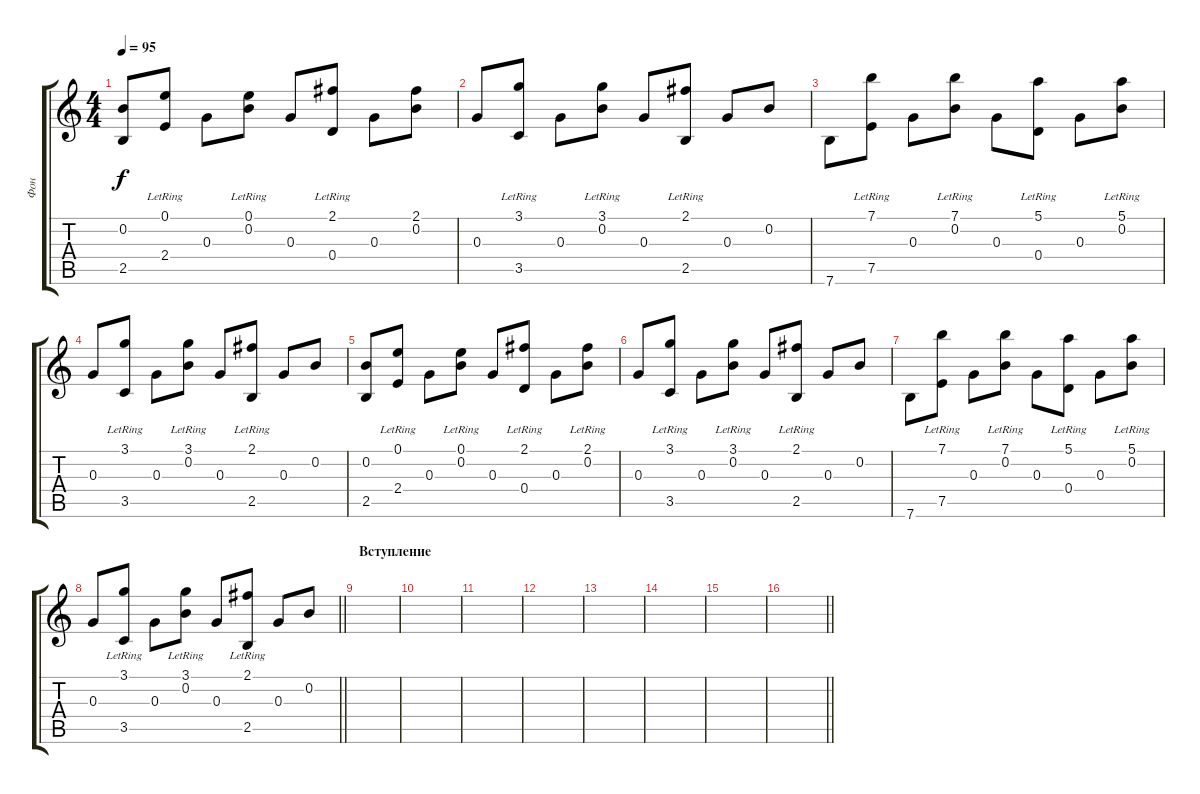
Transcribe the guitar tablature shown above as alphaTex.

\track ("Фон   " "Фон   ") {instrument electricguitarclean}
\staff {score tabs}
\tuning (E4 B3 G3 D3 A2 E2) {hide}
\ts (4 4)
\tempo 95
\clef g2
\ks c
(0.2 2.5).8{dy f instrument orchestralharp} (0.1{lr} 2.4).8 0.3.8 (0.1{lr} 0.2).8 0.3.8 (2.1{lr} 0.4).8 0.3.8 (2.1 0.2).8 |
0.3.8 (3.1{lr} 3.5).8 0.3.8 (3.1{lr} 0.2).8 0.3.8 (2.1{lr} 2.5).8 0.3.8 0.2.8 |
7.6.8 (7.1{lr} 7.5).8 0.3.8 (7.1{lr} 0.2).8 0.3.8 (5.1{lr} 0.4).8 0.3.8 (5.1{lr} 0.2).8 |
0.3.8 (3.1{lr} 3.5).8 0.3.8 (3.1{lr} 0.2).8 0.3.8 (2.1{lr} 2.5).8 0.3.8 0.2.8 |
(0.2 2.5).8 (0.1{lr} 2.4).8 0.3.8 (0.1{lr} 0.2).8 0.3.8 (2.1{lr} 0.4).8 0.3.8 (2.1{lr} 0.2).8 |
0.3.8 (3.1{lr} 3.5).8 0.3.8 (3.1{lr} 0.2).8 0.3.8 (2.1{lr} 2.5).8 0.3.8 0.2.8 |
7.6.8 (7.1{lr} 7.5).8{volume 15} 0.3.8{volume 13} (7.1{lr} 0.2).8{volume 11} 0.3.8{volume 9} (5.1{lr} 0.4).8{volume 7} 0.3.8{volume 6} (5.1{lr} 0.2).8{volume 5} |
\barLineRight lightlight
0.3.8{volume 4} (3.1{lr} 3.5).8{volume 3} 0.3.8{volume 2} (3.1{lr} 0.2).8{volume 1} 0.3.8{volume 1} (2.1{lr} 2.5).8{volume 0} 0.3.8{volume 0} 0.2.8{volume 0} |
\section ("" "Вступление")
|
|
|
|
|
|
|
\barLineRight lightlight
